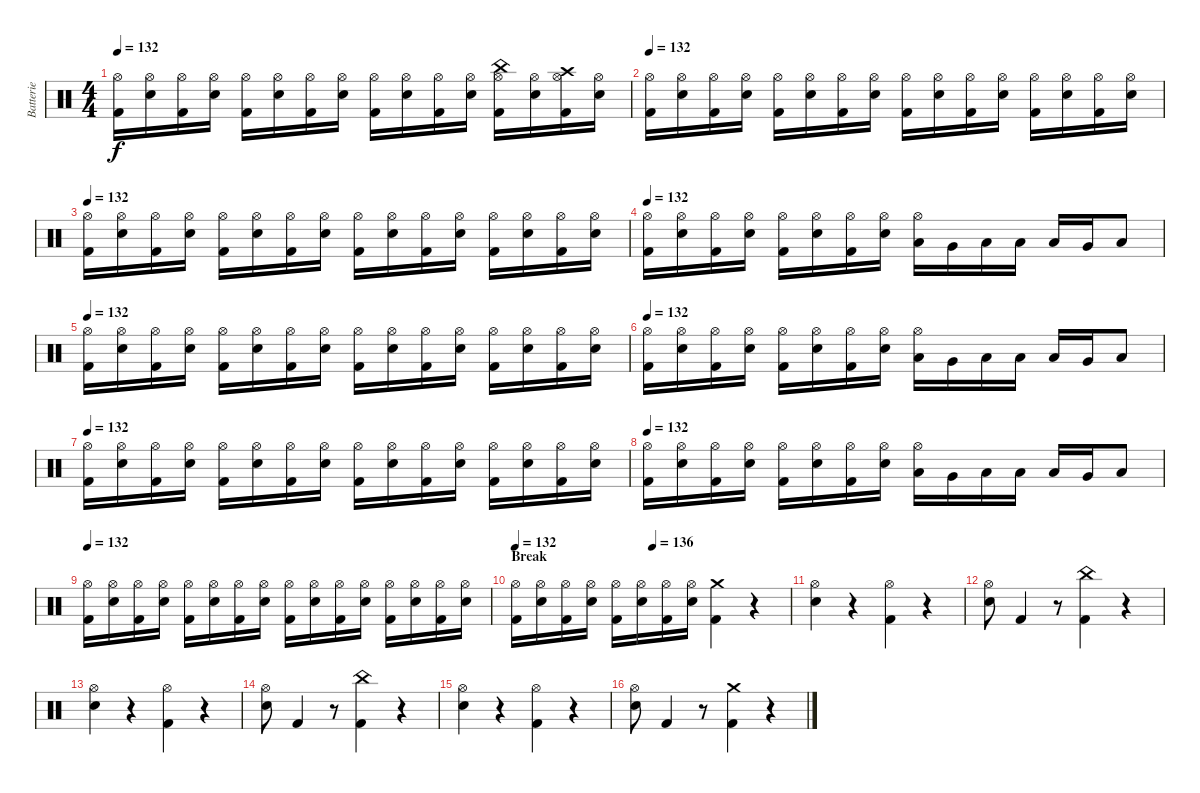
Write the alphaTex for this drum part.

\track ("Batterie" "Batterie") {instrument percussion}
\staff {score}
\articulation defaults
\ts (4 4)
\tempo 132
\clef neutral
\ks c
("Hi-Hat (open)" "Kick (hit) 2").16{dy f} ("Hi-Hat (open)" "Electric Snare (hit)").16 ("Hi-Hat (open)" "Kick (hit) 2").16 ("Hi-Hat (open)" "Electric Snare (hit)").16 ("Hi-Hat (open)" "Kick (hit) 2").16 ("Hi-Hat (open)" "Electric Snare (hit)").16 ("Hi-Hat (open)" "Kick (hit) 2").16 ("Hi-Hat (open)" "Electric Snare (hit)").16 ("Hi-Hat (open)" "Kick (hit) 2").16 ("Hi-Hat (open)" "Electric Snare (hit)").16 ("Hi-Hat (open)" "Kick (hit) 2").16 ("Hi-Hat (open)" "Electric Snare (hit)").16 ("China (hit)" "Hi-Hat (open)" "Kick (hit) 2").16 ("Hi-Hat (open)" "Electric Snare (hit)").16 ("Crash high (hit)" "Hi-Hat (open)" "Kick (hit) 2").16 ("Hi-Hat (open)" "Electric Snare (hit)").16 |
\tempo 132
("Hi-Hat (open)" "Kick (hit) 2").16 ("Hi-Hat (open)" "Electric Snare (hit)").16 ("Hi-Hat (open)" "Kick (hit) 2").16 ("Hi-Hat (open)" "Electric Snare (hit)").16 ("Hi-Hat (open)" "Kick (hit) 2").16 ("Hi-Hat (open)" "Electric Snare (hit)").16 ("Hi-Hat (open)" "Kick (hit) 2").16 ("Hi-Hat (open)" "Electric Snare (hit)").16 ("Hi-Hat (open)" "Kick (hit) 2").16 ("Hi-Hat (open)" "Electric Snare (hit)").16 ("Hi-Hat (open)" "Kick (hit) 2").16 ("Hi-Hat (open)" "Electric Snare (hit)").16 ("Hi-Hat (open)" "Kick (hit) 2").16 ("Hi-Hat (open)" "Electric Snare (hit)").16 ("Hi-Hat (open)" "Kick (hit) 2").16 ("Hi-Hat (open)" "Electric Snare (hit)").16 |
\tempo 132
("Hi-Hat (open)" "Kick (hit) 2").16 ("Hi-Hat (open)" "Electric Snare (hit)").16 ("Hi-Hat (open)" "Kick (hit) 2").16 ("Hi-Hat (open)" "Electric Snare (hit)").16 ("Hi-Hat (open)" "Kick (hit) 2").16 ("Hi-Hat (open)" "Electric Snare (hit)").16 ("Hi-Hat (open)" "Kick (hit) 2").16 ("Hi-Hat (open)" "Electric Snare (hit)").16 ("Hi-Hat (open)" "Kick (hit) 2").16 ("Hi-Hat (open)" "Electric Snare (hit)").16 ("Hi-Hat (open)" "Kick (hit) 2").16 ("Hi-Hat (open)" "Electric Snare (hit)").16 ("Hi-Hat (open)" "Kick (hit) 2").16 ("Hi-Hat (open)" "Electric Snare (hit)").16 ("Hi-Hat (open)" "Kick (hit) 2").16 ("Hi-Hat (open)" "Electric Snare (hit)").16 |
\tempo 132
("Hi-Hat (open)" "Kick (hit) 2").16 ("Hi-Hat (open)" "Electric Snare (hit)").16 ("Hi-Hat (open)" "Kick (hit) 2").16 ("Hi-Hat (open)" "Electric Snare (hit)").16 ("Hi-Hat (open)" "Kick (hit) 2").16 ("Hi-Hat (open)" "Electric Snare (hit)").16 ("Hi-Hat (open)" "Kick (hit) 2").16 ("Hi-Hat (open)" "Electric Snare (hit)").16 ("Hi-Hat (open)" "Low Tom (hit)").16 "Very Low Tom (hit)".16 "Low Floor Tom (hit)".16 "Low Floor Tom (hit)".16 "Low Tom (hit)".16 "Very Low Tom (hit)".16 "Low Floor Tom (hit)".8 |
\tempo 132
("Hi-Hat (open)" "Kick (hit) 2").16 ("Hi-Hat (open)" "Electric Snare (hit)").16 ("Hi-Hat (open)" "Kick (hit) 2").16 ("Hi-Hat (open)" "Electric Snare (hit)").16 ("Hi-Hat (open)" "Kick (hit) 2").16 ("Hi-Hat (open)" "Electric Snare (hit)").16 ("Hi-Hat (open)" "Kick (hit) 2").16 ("Hi-Hat (open)" "Electric Snare (hit)").16 ("Hi-Hat (open)" "Kick (hit) 2").16 ("Hi-Hat (open)" "Electric Snare (hit)").16 ("Hi-Hat (open)" "Kick (hit) 2").16 ("Hi-Hat (open)" "Electric Snare (hit)").16 ("Hi-Hat (open)" "Kick (hit) 2").16 ("Hi-Hat (open)" "Electric Snare (hit)").16 ("Hi-Hat (open)" "Kick (hit) 2").16 ("Hi-Hat (open)" "Electric Snare (hit)").16 |
\tempo 132
("Hi-Hat (open)" "Kick (hit) 2").16 ("Hi-Hat (open)" "Electric Snare (hit)").16 ("Hi-Hat (open)" "Kick (hit) 2").16 ("Hi-Hat (open)" "Electric Snare (hit)").16 ("Hi-Hat (open)" "Kick (hit) 2").16 ("Hi-Hat (open)" "Electric Snare (hit)").16 ("Hi-Hat (open)" "Kick (hit) 2").16 ("Hi-Hat (open)" "Electric Snare (hit)").16 ("Hi-Hat (open)" "Low Tom (hit)").16 "Very Low Tom (hit)".16 "Low Floor Tom (hit)".16 "Low Floor Tom (hit)".16 "Low Tom (hit)".16 "Very Low Tom (hit)".16 "Low Floor Tom (hit)".8 |
\tempo 132
("Hi-Hat (open)" "Kick (hit) 2").16 ("Hi-Hat (open)" "Electric Snare (hit)").16 ("Hi-Hat (open)" "Kick (hit) 2").16 ("Hi-Hat (open)" "Electric Snare (hit)").16 ("Hi-Hat (open)" "Kick (hit) 2").16 ("Hi-Hat (open)" "Electric Snare (hit)").16 ("Hi-Hat (open)" "Kick (hit) 2").16 ("Hi-Hat (open)" "Electric Snare (hit)").16 ("Hi-Hat (open)" "Kick (hit) 2").16 ("Hi-Hat (open)" "Electric Snare (hit)").16 ("Hi-Hat (open)" "Kick (hit) 2").16 ("Hi-Hat (open)" "Electric Snare (hit)").16 ("Hi-Hat (open)" "Kick (hit) 2").16 ("Hi-Hat (open)" "Electric Snare (hit)").16 ("Hi-Hat (open)" "Kick (hit) 2").16 ("Hi-Hat (open)" "Electric Snare (hit)").16 |
\tempo 132
("Hi-Hat (open)" "Kick (hit) 2").16 ("Hi-Hat (open)" "Electric Snare (hit)").16 ("Hi-Hat (open)" "Kick (hit) 2").16 ("Hi-Hat (open)" "Electric Snare (hit)").16 ("Hi-Hat (open)" "Kick (hit) 2").16 ("Hi-Hat (open)" "Electric Snare (hit)").16 ("Hi-Hat (open)" "Kick (hit) 2").16 ("Hi-Hat (open)" "Electric Snare (hit)").16 ("Hi-Hat (open)" "Low Tom (hit)").16 "Very Low Tom (hit)".16 "Low Floor Tom (hit)".16 "Low Floor Tom (hit)".16 "Low Tom (hit)".16 "Very Low Tom (hit)".16 "Low Floor Tom (hit)".8 |
\tempo 132
("Hi-Hat (open)" "Kick (hit) 2").16 ("Hi-Hat (open)" "Electric Snare (hit)").16 ("Hi-Hat (open)" "Kick (hit) 2").16 ("Hi-Hat (open)" "Electric Snare (hit)").16 ("Hi-Hat (open)" "Kick (hit) 2").16 ("Hi-Hat (open)" "Electric Snare (hit)").16 ("Hi-Hat (open)" "Kick (hit) 2").16 ("Hi-Hat (open)" "Electric Snare (hit)").16 ("Hi-Hat (open)" "Kick (hit) 2").16 ("Hi-Hat (open)" "Electric Snare (hit)").16 ("Hi-Hat (open)" "Kick (hit) 2").16 ("Hi-Hat (open)" "Electric Snare (hit)").16 ("Hi-Hat (open)" "Kick (hit) 2").16 ("Hi-Hat (open)" "Electric Snare (hit)").16 ("Hi-Hat (open)" "Kick (hit) 2").16 ("Hi-Hat (open)" "Electric Snare (hit)").16 |
\section ("" "Break")
\tempo 132
\tempo (136 0.5)
("Hi-Hat (open)" "Kick (hit) 2").16 ("Hi-Hat (open)" "Electric Snare (hit)").16 ("Hi-Hat (open)" "Kick (hit) 2").16 ("Hi-Hat (open)" "Electric Snare (hit)").16 ("Hi-Hat (open)" "Kick (hit) 2").16 ("Hi-Hat (open)" "Electric Snare (hit)").16 ("Hi-Hat (open)" "Kick (hit) 2").16 ("Hi-Hat (open)" "Electric Snare (hit)").16 ("Crash medium (hit)" "Kick (hit) 2").4 r.4 |
("Hi-Hat (open)" "Electric Snare (hit)").4 r.4 ("Hi-Hat (open)" "Kick (hit) 2").4 r.4 |
("Hi-Hat (open)" "Electric Snare (hit)").8 "Kick (hit) 2".4 r.8 ("China (hit)" "Kick (hit) 2").4 r.4 |
("Hi-Hat (open)" "Electric Snare (hit)").4 r.4 ("Hi-Hat (open)" "Kick (hit) 2").4 r.4 |
("Hi-Hat (open)" "Electric Snare (hit)").8 "Kick (hit) 2".4 r.8 ("China (hit)" "Kick (hit) 2").4 r.4 |
("Hi-Hat (open)" "Electric Snare (hit)").4 r.4 ("Hi-Hat (open)" "Kick (hit) 2").4 r.4 |
("Hi-Hat (open)" "Electric Snare (hit)").8 "Kick (hit) 2".4 r.8 ("Crash medium (hit)" "Kick (hit) 2").4 r.4
